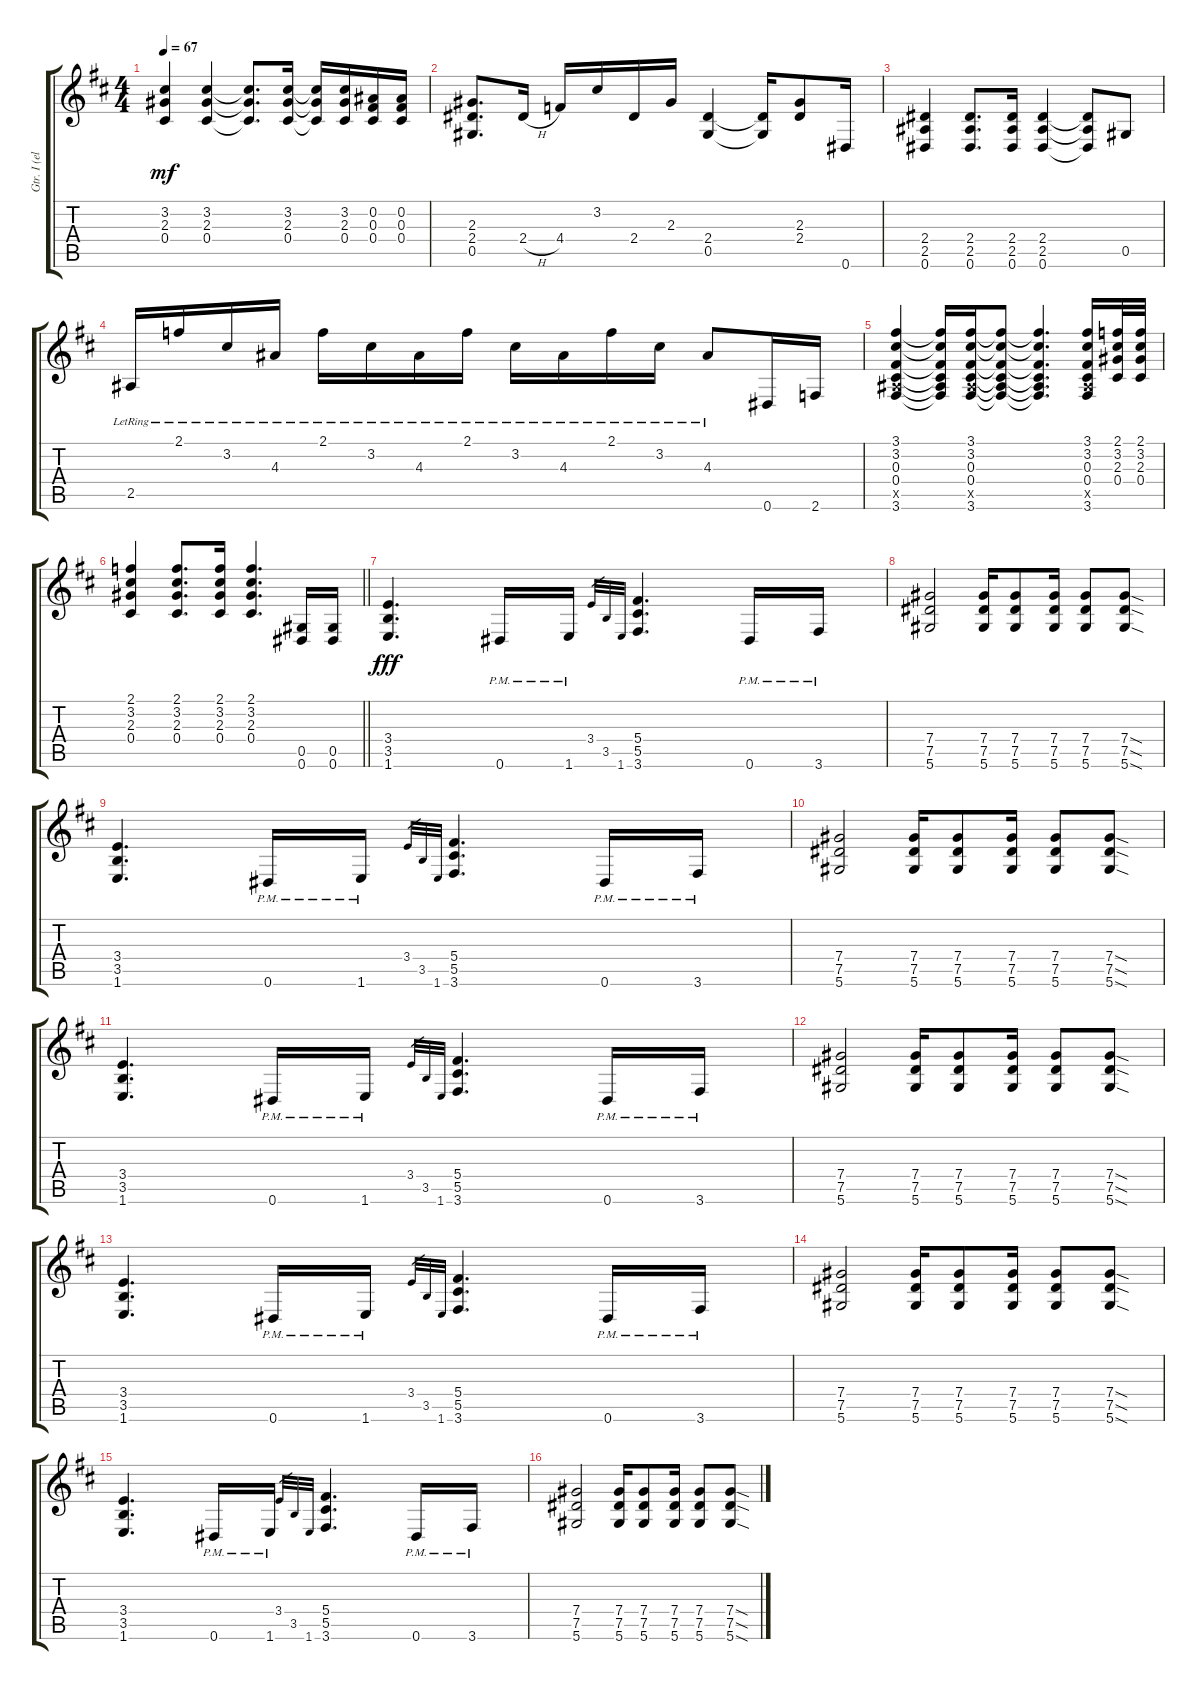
\track ("Gtr. I (elec. w/light dist.)" "Gtr. I (el") {instrument distortionguitar}
\staff {score tabs}
\tuning (Eb4 Bb3 Gb3 Db3 Ab2 Eb2) {hide}
\ts (4 4)
\tempo 67
\clef g2
\ks d
(3.2 2.3 0.4).4{dy mf} (3.2 2.3 0.4).4 (3.2{t} 2.3{t} 0.4{t}).8{d} (3.2 2.3 0.4).16 (3.2{t} 2.3{t} 0.4{t}).16 (3.2 2.3 0.4).16 (0.2 0.3 0.4).16 (0.2 0.3 0.4).16 |
(2.3 2.4 0.5).8{d} 2.4{h}.16 4.4.16 3.2.16 2.4.16 2.3.16 (2.4 0.5).4 (2.4{t} 0.5{t}).16 (2.3 2.4).8 0.6.16 |
(2.4 2.5 0.6).4 (2.4 2.5 0.6).8{d} (2.4 2.5 0.6).16 (2.4 2.5 0.6).4 (2.4{t} 2.5{t} 0.6{t}).8 0.5.8 |
2.5{lr}.16 2.1{lr}.16 3.2{lr}.16 4.3{lr}.16 2.1{lr}.16 3.2{lr}.16 4.3{lr}.16 2.1{lr}.16 3.2{lr}.16 4.3{lr}.16 2.1{lr}.16 3.2{lr}.16 4.3{lr}.8 0.6.16 2.6.16 |
(3.1 3.2 0.3 0.4 2.5{x} 3.6).4 (3.1{t} 3.2{t} 0.3{t} 0.4{t} 2.5{t} 3.6{t}).16 (3.1 3.2 0.3 0.4 2.5{x} 3.6).16 (3.1{t} 3.2{t} 0.3{t} 0.4{t} 2.5{t} 3.6{t}).8 (3.1{t} 3.2{t} 0.3{t} 0.4{t} 2.5{t} 3.6{t}).4{d} (3.1 3.2 0.3 0.4 2.5{x} 3.6).16 (2.1 3.2 2.3 0.4).32 (2.1 3.2 2.3 0.4).32 |
\barLineRight lightlight
(2.1 3.2 2.3 0.4).4 (2.1 3.2 2.3 0.4).8{d} (2.1 3.2 2.3 0.4).16 (2.1 3.2 2.3 0.4).4{d} (0.5 0.6).16 (0.5 0.6).16 |
(3.4 3.5 1.6).4{d dy fff} 0.6{pm}.16 1.6{pm}.16 3.4.32{gr} 3.5.32{gr} 1.6.32{gr} (5.4 5.5 3.6).4{d} 0.6{pm}.16 3.6{pm}.16 |
(7.4 7.5 5.6).2 (7.4 7.5 5.6).16 (7.4 7.5 5.6).8 (7.4 7.5 5.6).16 (7.4 7.5 5.6).8 (7.4{sod} 7.5{sod} 5.6{sod}).8 |
(3.4 3.5 1.6).4{d} 0.6{pm}.16 1.6{pm}.16 3.4.32{gr} 3.5.32{gr} 1.6.32{gr} (5.4 5.5 3.6).4{d} 0.6{pm}.16 3.6{pm}.16 |
(7.4 7.5 5.6).2 (7.4 7.5 5.6).16 (7.4 7.5 5.6).8 (7.4 7.5 5.6).16 (7.4 7.5 5.6).8 (7.4{sod} 7.5{sod} 5.6{sod}).8 |
(3.4 3.5 1.6).4{d} 0.6{pm}.16 1.6{pm}.16 3.4.32{gr} 3.5.32{gr} 1.6.32{gr} (5.4 5.5 3.6).4{d} 0.6{pm}.16 3.6{pm}.16 |
(7.4 7.5 5.6).2 (7.4 7.5 5.6).16 (7.4 7.5 5.6).8 (7.4 7.5 5.6).16 (7.4 7.5 5.6).8 (7.4{sod} 7.5{sod} 5.6{sod}).8 |
(3.4 3.5 1.6).4{d} 0.6{pm}.16 1.6{pm}.16 3.4.32{gr} 3.5.32{gr} 1.6.32{gr} (5.4 5.5 3.6).4{d} 0.6{pm}.16 3.6{pm}.16 |
(7.4 7.5 5.6).2 (7.4 7.5 5.6).16 (7.4 7.5 5.6).8 (7.4 7.5 5.6).16 (7.4 7.5 5.6).8 (7.4{sod} 7.5{sod} 5.6{sod}).8 |
(3.4 3.5 1.6).4{d} 0.6{pm}.16 1.6{pm}.16 3.4.32{gr} 3.5.32{gr} 1.6.32{gr} (5.4 5.5 3.6).4{d} 0.6{pm}.16 3.6{pm}.16 |
(7.4 7.5 5.6).2 (7.4 7.5 5.6).16 (7.4 7.5 5.6).8 (7.4 7.5 5.6).16 (7.4 7.5 5.6).8 (7.4{sod} 7.5{sod} 5.6{sod}).8
